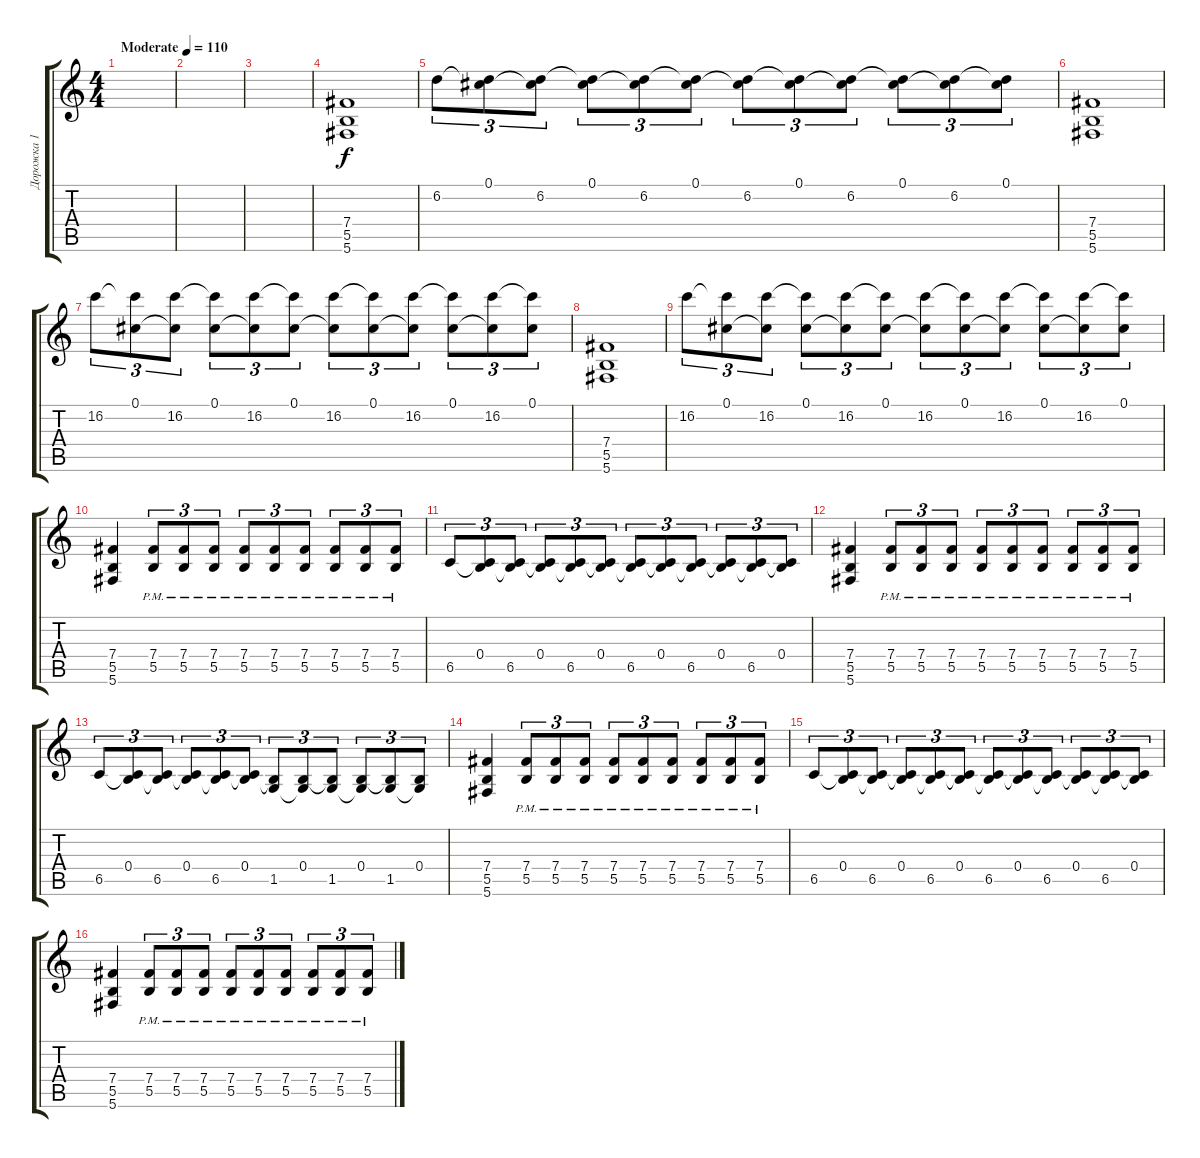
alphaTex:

\track ("Дорожка 1" "Дорожка 1") {instrument distortionguitar}
\staff {score tabs}
\tuning (Db4 Ab3 E3 B2 Gb2 Db2) {hide}
\ts (4 4)
\tempo (110 "Moderate")
\clef g2
\ks c
|
|
|
(7.4 5.5 5.6).1 |
6.2.8{tu (3 2)} (0.1 6.2{t}).8{tu (3 2)} (0.1{t} 6.2).8{tu (3 2)} (0.1 6.2{t}).8{tu (3 2)} (0.1{t} 6.2).8{tu (3 2)} (0.1 6.2{t}).8{tu (3 2)} (0.1{t} 6.2).8{tu (3 2)} (0.1 6.2{t}).8{tu (3 2)} (0.1{t} 6.2).8{tu (3 2)} (0.1 6.2{t}).8{tu (3 2)} (0.1{t} 6.2).8{tu (3 2)} (0.1 6.2{t}).8{tu (3 2)} |
(7.4 5.5 5.6).1 |
16.2.8{tu (3 2)} (0.1 16.2{t}).8{tu (3 2)} (0.1{t} 16.2).8{tu (3 2)} (0.1 16.2{t}).8{tu (3 2)} (0.1{t} 16.2).8{tu (3 2)} (0.1 16.2{t}).8{tu (3 2)} (0.1{t} 16.2).8{tu (3 2)} (0.1 16.2{t}).8{tu (3 2)} (0.1{t} 16.2).8{tu (3 2)} (0.1 16.2{t}).8{tu (3 2)} (0.1{t} 16.2).8{tu (3 2)} (0.1 16.2{t}).8{tu (3 2)} |
(7.4 5.5 5.6).1 |
16.2.8{tu (3 2)} (0.1 16.2{t}).8{tu (3 2)} (0.1{t} 16.2).8{tu (3 2)} (0.1 16.2{t}).8{tu (3 2)} (0.1{t} 16.2).8{tu (3 2)} (0.1 16.2{t}).8{tu (3 2)} (0.1{t} 16.2).8{tu (3 2)} (0.1 16.2{t}).8{tu (3 2)} (0.1{t} 16.2).8{tu (3 2)} (0.1 16.2{t}).8{tu (3 2)} (0.1{t} 16.2).8{tu (3 2)} (0.1 16.2{t}).8{tu (3 2)} |
(7.4 5.5 5.6).4 (7.4{pm} 5.5{pm}).8{tu (3 2)} (7.4{pm} 5.5{pm}).8{tu (3 2)} (7.4{pm} 5.5{pm}).8{tu (3 2)} (7.4{pm} 5.5{pm}).8{tu (3 2)} (7.4{pm} 5.5{pm}).8{tu (3 2)} (7.4{pm} 5.5{pm}).8{tu (3 2)} (7.4{pm} 5.5{pm}).8{tu (3 2)} (7.4{pm} 5.5{pm}).8{tu (3 2)} (7.4{pm} 5.5{pm}).8{tu (3 2)} |
6.5.8{tu (3 2)} (0.4 6.5{t}).8{tu (3 2)} (0.4{t} 6.5).8{tu (3 2)} (0.4 6.5{t}).8{tu (3 2)} (0.4{t} 6.5).8{tu (3 2)} (0.4 6.5{t}).8{tu (3 2)} (0.4{t} 6.5).8{tu (3 2)} (0.4 6.5{t}).8{tu (3 2)} (0.4{t} 6.5).8{tu (3 2)} (0.4 6.5{t}).8{tu (3 2)} (0.4{t} 6.5).8{tu (3 2)} (0.4 6.5{t}).8{tu (3 2)} |
(7.4 5.5 5.6).4 (7.4{pm} 5.5{pm}).8{tu (3 2)} (7.4{pm} 5.5{pm}).8{tu (3 2)} (7.4{pm} 5.5{pm}).8{tu (3 2)} (7.4{pm} 5.5{pm}).8{tu (3 2)} (7.4{pm} 5.5{pm}).8{tu (3 2)} (7.4{pm} 5.5{pm}).8{tu (3 2)} (7.4{pm} 5.5{pm}).8{tu (3 2)} (7.4{pm} 5.5{pm}).8{tu (3 2)} (7.4{pm} 5.5{pm}).8{tu (3 2)} |
6.5.8{tu (3 2)} (0.4 6.5{t}).8{tu (3 2)} (0.4{t} 6.5).8{tu (3 2)} (0.4 6.5{t}).8{tu (3 2)} (0.4{t} 6.5).8{tu (3 2)} (0.4 6.5{t}).8{tu (3 2)} (0.4{t} 1.5).8{tu (3 2)} (0.4 1.5{t}).8{tu (3 2)} (0.4{t} 1.5).8{tu (3 2)} (0.4 1.5{t}).8{tu (3 2)} (0.4{t} 1.5).8{tu (3 2)} (0.4 1.5{t}).8{tu (3 2)} |
(7.4 5.5 5.6).4 (7.4{pm} 5.5{pm}).8{tu (3 2)} (7.4{pm} 5.5{pm}).8{tu (3 2)} (7.4{pm} 5.5{pm}).8{tu (3 2)} (7.4{pm} 5.5{pm}).8{tu (3 2)} (7.4{pm} 5.5{pm}).8{tu (3 2)} (7.4{pm} 5.5{pm}).8{tu (3 2)} (7.4{pm} 5.5{pm}).8{tu (3 2)} (7.4{pm} 5.5{pm}).8{tu (3 2)} (7.4{pm} 5.5{pm}).8{tu (3 2)} |
6.5.8{tu (3 2)} (0.4 6.5{t}).8{tu (3 2)} (0.4{t} 6.5).8{tu (3 2)} (0.4 6.5{t}).8{tu (3 2)} (0.4{t} 6.5).8{tu (3 2)} (0.4 6.5{t}).8{tu (3 2)} (0.4{t} 6.5).8{tu (3 2)} (0.4 6.5{t}).8{tu (3 2)} (0.4{t} 6.5).8{tu (3 2)} (0.4 6.5{t}).8{tu (3 2)} (0.4{t} 6.5).8{tu (3 2)} (0.4 6.5{t}).8{tu (3 2)} |
(7.4 5.5 5.6).4 (7.4{pm} 5.5{pm}).8{tu (3 2)} (7.4{pm} 5.5{pm}).8{tu (3 2)} (7.4{pm} 5.5{pm}).8{tu (3 2)} (7.4{pm} 5.5{pm}).8{tu (3 2)} (7.4{pm} 5.5{pm}).8{tu (3 2)} (7.4{pm} 5.5{pm}).8{tu (3 2)} (7.4{pm} 5.5{pm}).8{tu (3 2)} (7.4{pm} 5.5{pm}).8{tu (3 2)} (7.4{pm} 5.5{pm}).8{tu (3 2)}
